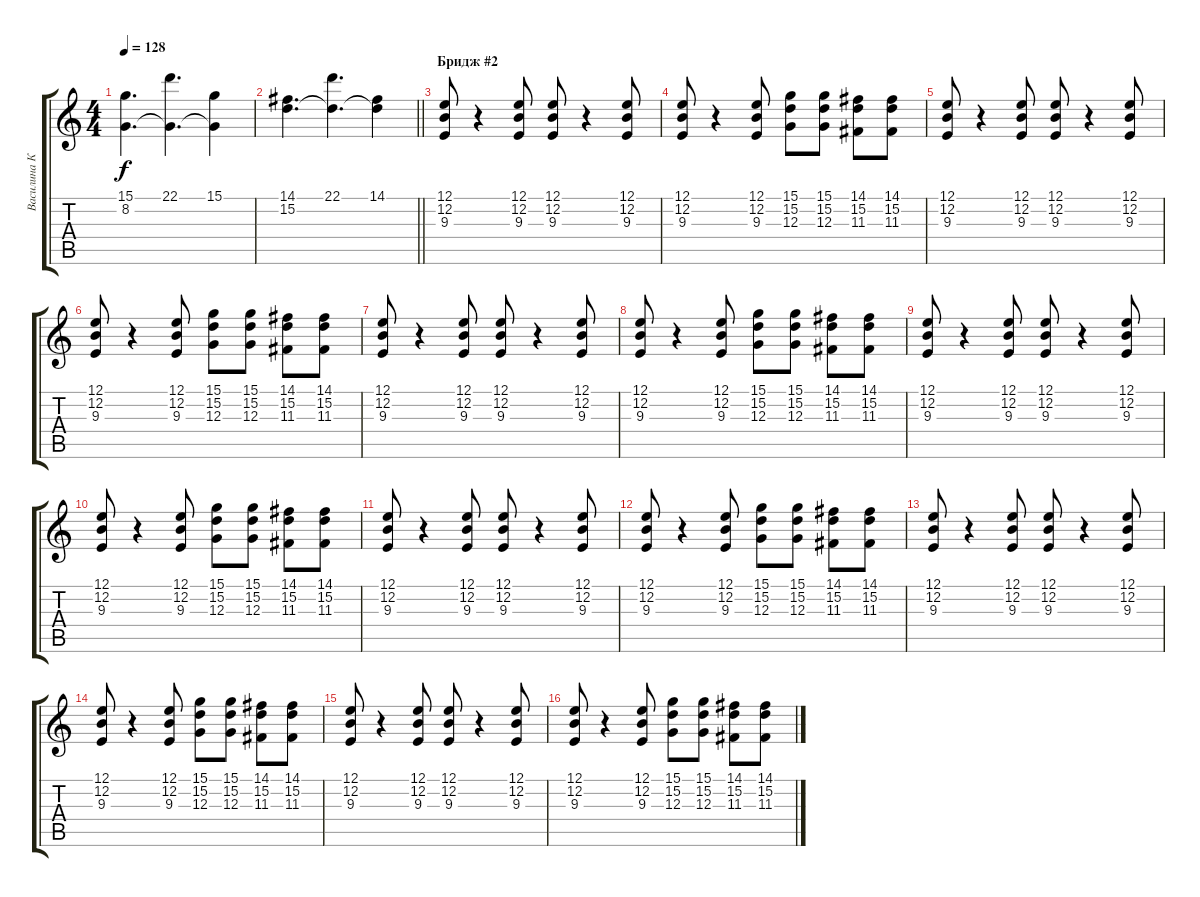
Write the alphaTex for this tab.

\track ("Василина Кичигина" "Василина К") {instrument stringensemble1}
\staff {score tabs}
\tuning (E4 B3 G3 D3 A2 E2) {hide}
\ts (4 4)
\tempo 128
\clef g2
\ks c
(15.1 8.2).4{d dy f} (22.1 8.2{t}).4{d} (15.1 8.2{t}).4 |
\barLineRight lightlight
(14.1 15.2).4{d} (22.1 15.2{t}).4{d} (14.1 15.2{t}).4 |
\section ("" "Бридж #2")
(12.1 12.2 9.3).8 r.4 (12.1 12.2 9.3).8 (12.1 12.2 9.3).8 r.4 (12.1 12.2 9.3).8 |
(12.1 12.2 9.3).8 r.4 (12.1 12.2 9.3).8 (15.1 15.2 12.3).8 (15.1 15.2 12.3).8 (14.1 15.2 11.3).8 (14.1 15.2 11.3).8 |
(12.1 12.2 9.3).8 r.4 (12.1 12.2 9.3).8 (12.1 12.2 9.3).8 r.4 (12.1 12.2 9.3).8 |
(12.1 12.2 9.3).8 r.4 (12.1 12.2 9.3).8 (15.1 15.2 12.3).8 (15.1 15.2 12.3).8 (14.1 15.2 11.3).8 (14.1 15.2 11.3).8 |
(12.1 12.2 9.3).8 r.4 (12.1 12.2 9.3).8 (12.1 12.2 9.3).8 r.4 (12.1 12.2 9.3).8 |
(12.1 12.2 9.3).8 r.4 (12.1 12.2 9.3).8 (15.1 15.2 12.3).8 (15.1 15.2 12.3).8 (14.1 15.2 11.3).8 (14.1 15.2 11.3).8 |
(12.1 12.2 9.3).8 r.4 (12.1 12.2 9.3).8 (12.1 12.2 9.3).8 r.4 (12.1 12.2 9.3).8 |
(12.1 12.2 9.3).8 r.4 (12.1 12.2 9.3).8 (15.1 15.2 12.3).8 (15.1 15.2 12.3).8 (14.1 15.2 11.3).8 (14.1 15.2 11.3).8 |
(12.1 12.2 9.3).8 r.4 (12.1 12.2 9.3).8 (12.1 12.2 9.3).8 r.4 (12.1 12.2 9.3).8 |
(12.1 12.2 9.3).8 r.4 (12.1 12.2 9.3).8 (15.1 15.2 12.3).8 (15.1 15.2 12.3).8 (14.1 15.2 11.3).8 (14.1 15.2 11.3).8 |
(12.1 12.2 9.3).8 r.4 (12.1 12.2 9.3).8 (12.1 12.2 9.3).8 r.4 (12.1 12.2 9.3).8 |
(12.1 12.2 9.3).8 r.4 (12.1 12.2 9.3).8 (15.1 15.2 12.3).8 (15.1 15.2 12.3).8 (14.1 15.2 11.3).8 (14.1 15.2 11.3).8 |
(12.1 12.2 9.3).8 r.4 (12.1 12.2 9.3).8 (12.1 12.2 9.3).8 r.4 (12.1 12.2 9.3).8 |
(12.1 12.2 9.3).8 r.4 (12.1 12.2 9.3).8 (15.1 15.2 12.3).8 (15.1 15.2 12.3).8 (14.1 15.2 11.3).8 (14.1 15.2 11.3).8
